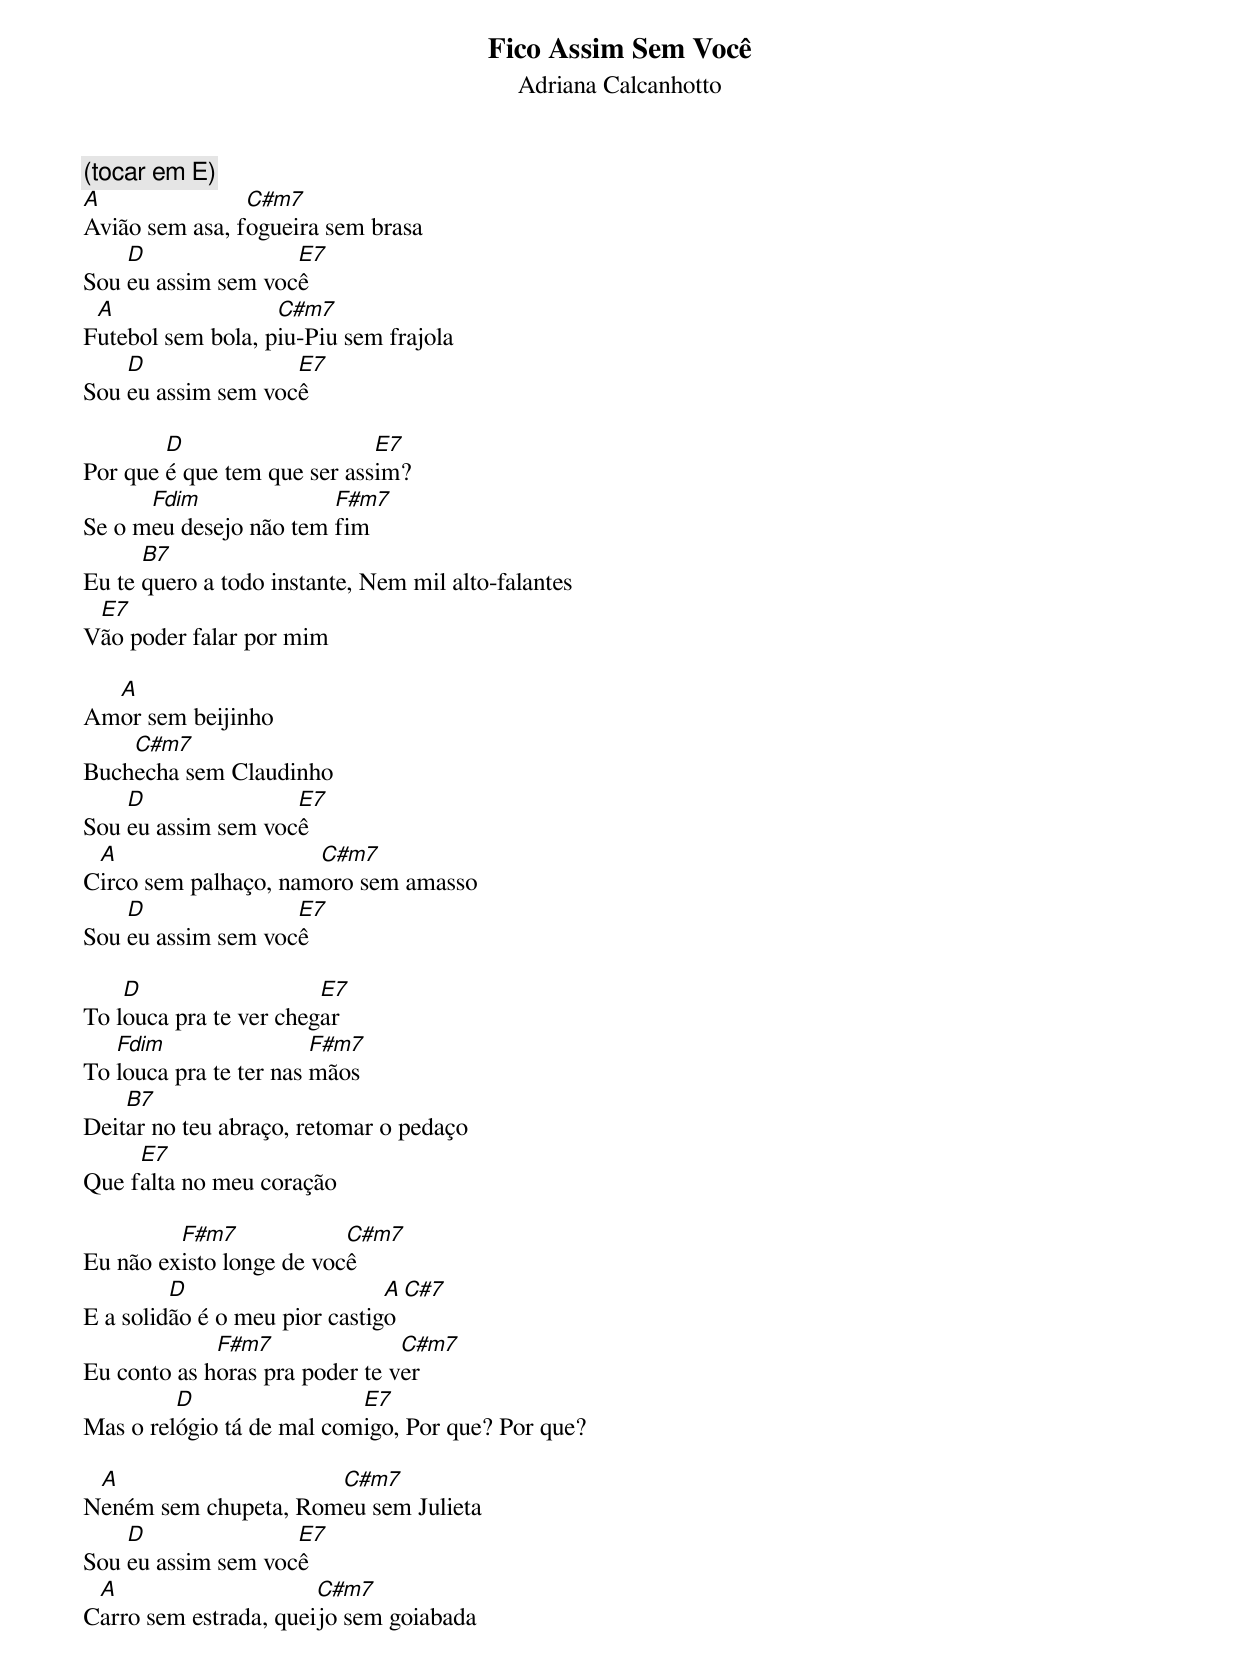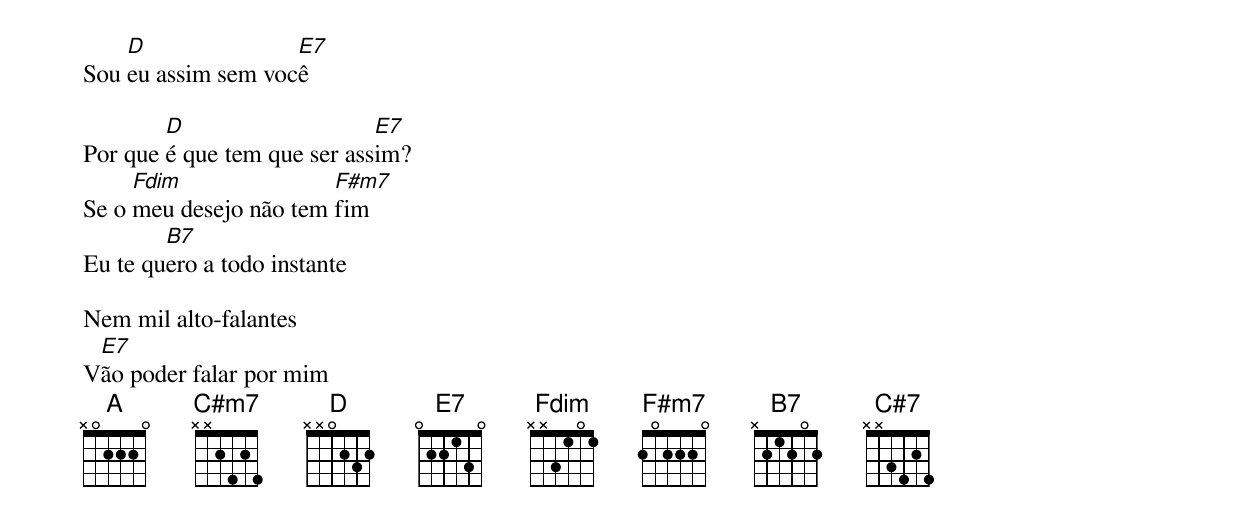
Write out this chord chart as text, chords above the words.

Fico Assim Sem Você
Adriana Calcanhotto

(tocar em E)
A               C#m7
Avião sem asa, fogueira sem brasa
    D               E7
Sou eu assim sem você
 A                 C#m7
Futebol sem bola, piu-Piu sem frajola
    D               E7
Sou eu assim sem você

        D                    E7
Por que é que tem que ser assim?
      Fdim              F#m7
Se o meu desejo não tem fim
      B7
Eu te quero a todo instante, Nem mil alto-falantes
 E7
Vão poder falar por mim

  A
Amor sem beijinho
    C#m7
Buchecha sem Claudinho
    D               E7
Sou eu assim sem você
 A                    C#m7
Circo sem palhaço, namoro sem amasso
    D               E7
Sou eu assim sem você

    D                   E7
To louca pra te ver chegar
   Fdim                 F#m7
To louca pra te ter nas mãos
    B7
Deitar no teu abraço, retomar o pedaço
     E7
Que falta no meu coração

         F#m7             C#m7
Eu não existo longe de você
         D                     A C#7
E a solidão é o meu pior castigo
             F#m7               C#m7
Eu conto as horas pra poder te ver
         D                 E7
Mas o relógio tá de mal comigo, Por que? Por que?

 A                    C#m7
Neném sem chupeta, Romeu sem Julieta
    D               E7
Sou eu assim sem você
 A                     C#m7
Carro sem estrada, queijo sem goiabada
    D               E7
Sou eu assim sem você

        D                    E7
Por que é que tem que ser assim?
     Fdim               F#m7
Se o meu desejo não tem fim
        B7
Eu te quero a todo instante

Nem mil alto-falantes
 E7
Vão poder falar por mim
